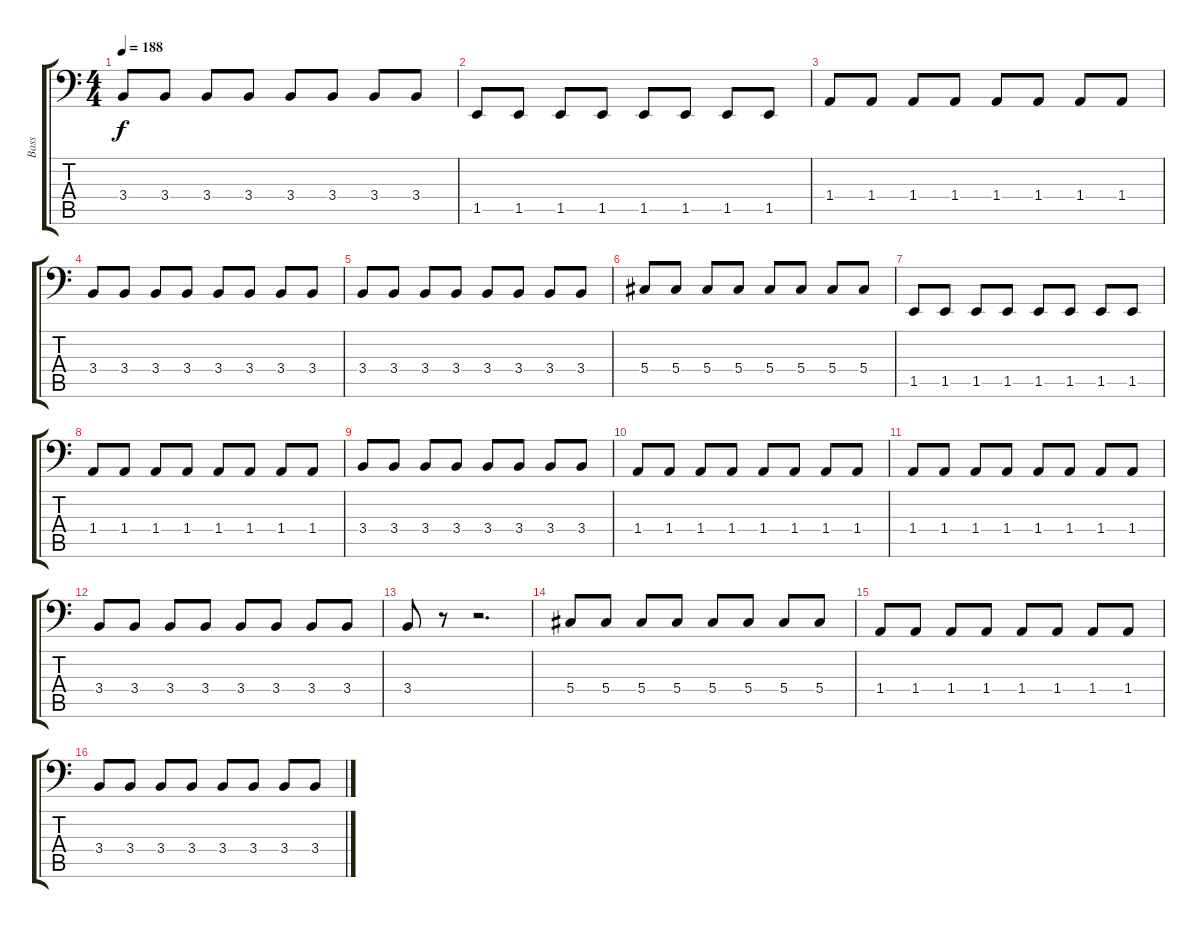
\track ("Bass" "Bass") {instrument slapbass2}
\staff {score tabs}
\tuning (B2 Gb2 Db2 Ab1 Eb1 Bb0) {hide}
\ts (4 4)
\tempo 188
\clef f4
\ks c
3.4.8{dy f} 3.4.8 3.4.8 3.4.8 3.4.8 3.4.8 3.4.8 3.4.8 |
1.5.8 1.5.8 1.5.8 1.5.8 1.5.8 1.5.8 1.5.8 1.5.8 |
1.4.8 1.4.8 1.4.8 1.4.8 1.4.8 1.4.8 1.4.8 1.4.8 |
3.4.8 3.4.8 3.4.8 3.4.8 3.4.8 3.4.8 3.4.8 3.4.8 |
3.4.8 3.4.8 3.4.8 3.4.8 3.4.8 3.4.8 3.4.8 3.4.8 |
5.4.8 5.4.8 5.4.8 5.4.8 5.4.8 5.4.8 5.4.8 5.4.8 |
1.5.8 1.5.8 1.5.8 1.5.8 1.5.8 1.5.8 1.5.8 1.5.8 |
1.4.8 1.4.8 1.4.8 1.4.8 1.4.8 1.4.8 1.4.8 1.4.8 |
3.4.8 3.4.8 3.4.8 3.4.8 3.4.8 3.4.8 3.4.8 3.4.8 |
1.4.8 1.4.8 1.4.8 1.4.8 1.4.8 1.4.8 1.4.8 1.4.8 |
1.4.8 1.4.8 1.4.8 1.4.8 1.4.8 1.4.8 1.4.8 1.4.8 |
3.4.8 3.4.8 3.4.8 3.4.8 3.4.8 3.4.8 3.4.8 3.4.8 |
3.4.8 r.8 r.2{d} |
5.4.8 5.4.8 5.4.8 5.4.8 5.4.8 5.4.8 5.4.8 5.4.8 |
1.4.8 1.4.8 1.4.8 1.4.8 1.4.8 1.4.8 1.4.8 1.4.8 |
3.4.8 3.4.8 3.4.8 3.4.8 3.4.8 3.4.8 3.4.8 3.4.8
